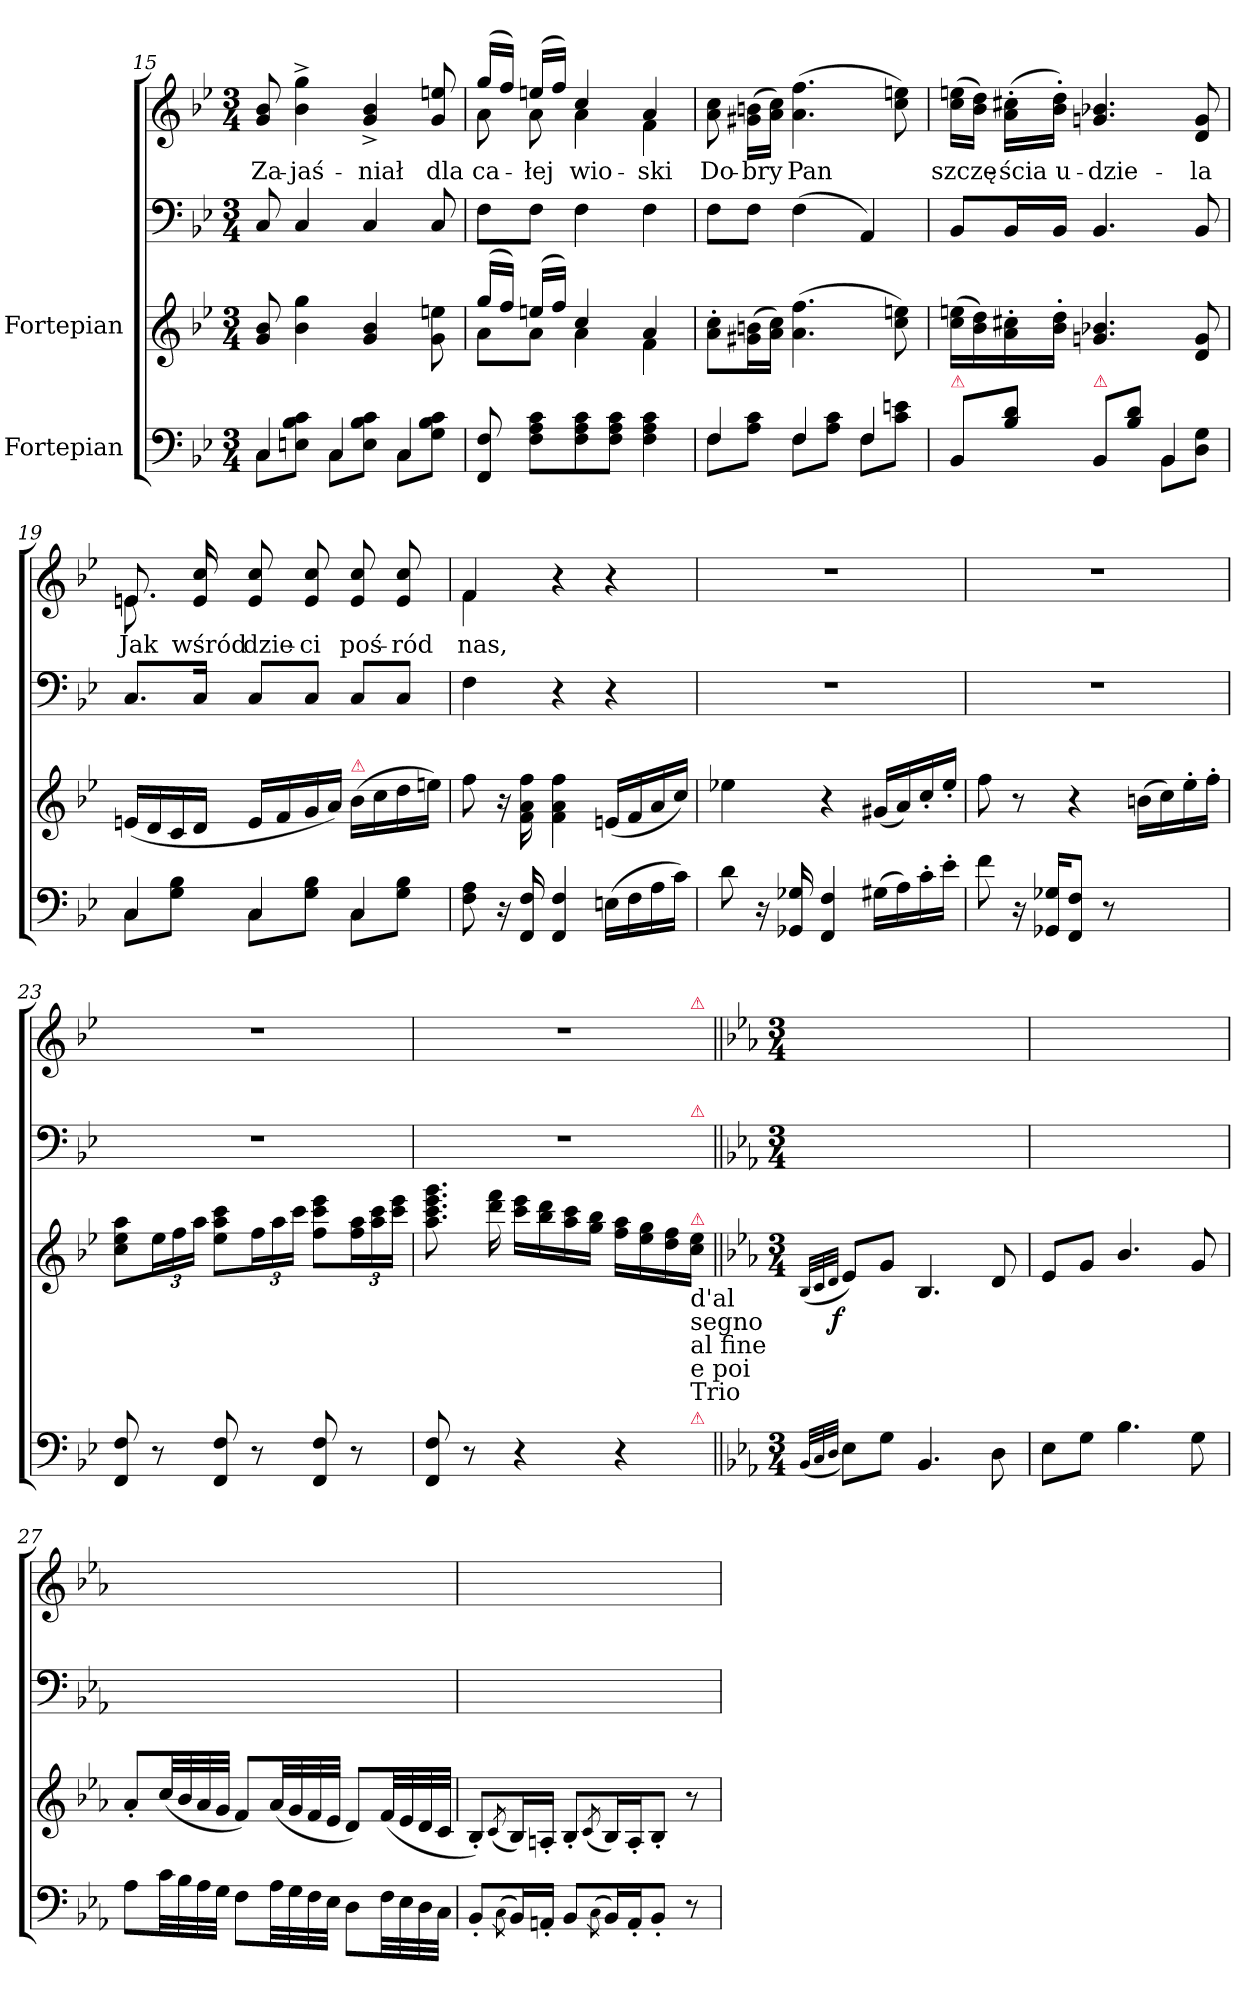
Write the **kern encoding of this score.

**kern	**kern	**dynam	**kern	**kern	**text
*part4	*part3	*part3	*part2	*part1	*part1
*staff4	*staff3	*staff3	*staff2	*staff1	*staff1
*I"Fortepian	*I"Fortepian	*	*	*	*
*clefF4	*clefG2	*	*clefF4	*clefG2	*
*k[b-e-]	*k[b-e-]	*	*k[b-e-]	*k[b-e-]	*
*M3/4	*M3/4	*	*M3/4	*M3/4	*
=15	=15	=15	=15	=15	=15
*^	*	*	*	*	*
4C/	8C\L	8g/ 8b-/	.	8C/	8g/ 8b-/	Za-
.	8En\ 8B-\ 8c\J	4b-\ 4gg\	.	4C/	4b-^\ 4gg^\	-jaś-
4C/	8C\L	.	.	.	.	.
.	8E\ 8B-\ 8c\J	4g/ 4b-/	.	4C/	4g^>/ 4b-^>/	-niał
4C/	8C\L	.	.	.	.	.
.	8G\ 8B-\ 8c\J	8g\ 8een\	.	8C/	8g/ 8een/	dla
*v	*v	*	*	*	*	*
=16	=16	=16	=16	=16	=16
*	*^	*	*	*^	*
8FF/ 8F/	(16gg/LL	8a\L	.	8F\L	(16gg/LL	8a\	ca-
.	16ff/JJ)	.	.	.	16ff/JJ)	.	.
8F\ 8A\ 8c\L	(16een/LL	8a\J	.	8F\J	(16een/LL	8a\	-łej
.	16ff/JJ)	.	.	.	16ff/JJ)	.	.
8F\ 8A\ 8c\	4cc/	4a\	.	4F\	4cc/	4a\	wio-
8F\ 8A\ 8c\J	.	.	.	.	.	.	.
4F\ 4A\ 4c\	4a/	4f\	.	4F\	4a/	4f\	-ski
*	*v	*v	*	*	*v	*v	*
=17	=17	=17	=17	=17	=17
*^	*	*	*	*	*
4F/	8F\L	8a'\ 8cc'\L	.	8F\L	8a\ 8cc\	Do-
.	8A\ 8c\J	(16g#X\ 16bn\L	.	8F\J	(16g#X\ 16bn\LL	-bry
.	.	16a\ 16cc\JJ)	.	.	16a\ 16cc\JJ)	.
4F/	8F\L	(4.a\ 4.ff\	.	(4F\	(4.a\ 4.ff\	Pan
.	8A\ 8c\J	.	.	.	.	.
4F/	8F\L	.	.	4AA/)	.	.
.	8c\ 8en\J	8cc\ 8een\)	.	.	8cc\ 8een\)	.
=18	=18	=18	=18	=18	=18	=18
!LO:TX:a:color=crimson:t=⚠	!	!	!	!	!	!
8BB-/L	2ryy	(16cc\ 16een\LL	.	8BB-/L	(16cc\ 16een\LL	szczę-
.	.	16b-\ 16dd\)	.	.	16b-\ 16dd\JJ)	.
8B-\ 8d\J	.	16a'\ 16cc#X'\	.	16BB-/L	(16a'\ 16cc#X'\LL	-ścia
.	.	16b-'\ 16dd'\JJ	.	16BB-/JJ	16b-'\ 16dd'\JJ)	u-
!LO:TX:a:color=crimson:t=⚠	!	!	!	!	!	!
8BB-/L	.	4.gn/ 4.b-X/	.	4.BB-/	4.gn/ 4.b-X/	-dzie-
8B-\ 8d\J	.	.	.	.	.	.
8BB-\L	4BB-/	.	.	.	.	.
8D\ 8G\J	.	8d/ 8g/	.	8BB-/	8d/ 8g/	-la
=19	=19	=19	=19	=19	=19	=19
*	*	*	*	*	*^	*
4C/	8C\L	(16en/LL	.	8.C/L	8.en/	8.en\	Jak
.	.	16d/	.	.	.	.	.
.	8G\ 8B-\J	16c/	.	.	.	.	.
.	.	16d/JJ	.	16C/Jk	16e/ 16cc/	16ryy	wśród
4C/	8C\L	16e/LL	.	8C/L	8e/ 8cc/	2ryy	dzie-
.	.	16f/	.	.	.	.	.
.	8G\ 8B-\J	16g/	.	8C/J	8e/ 8cc/	.	-ci
.	.	16a/JJ)	.	.	.	.	.
!	!	!LO:TX:a:color=crimson:t=⚠	!	!	!	!	!
4C/	8C\L	(16b-\LL	.	8C/L	8e/ 8cc/	.	poś-
.	.	16cc\	.	.	.	.	.
.	8G\ 8B-\J	16dd\	.	8C/J	8e/ 8cc/	.	-ród
.	.	16een\JJ)	.	.	.	.	.
*v	*v	*	*	*	*	*	*
=20	=20	=20	=20	=20	=20	=20
8F\ 8A\	8ff\	.	4F\	4f/	4f\	nas,
16r	16r	.	.	.	.	.
16FF/ 16F/	16f\ 16a\ 16ff\	.	.	.	.	.
4FF/ 4F/	4f\ 4a\ 4ff\	.	4r	4r	4ryy	.
(16En\LL	(16en/LL	.	4r	4r	4ryy	.
16F\	16f/	.	.	.	.	.
16A\	16a/	.	.	.	.	.
16c\JJ)	16cc/JJ)	.	.	.	.	.
*	*	*	*	*v	*v	*
=21	=21	=21	=21	=21	=21
8d\	4ee-X\	.	2.r	2.r	.
16r	.	.	.	.	.
16GG-X/ 16G-X/	.	.	.	.	.
4FF/ 4F/	4r	.	.	.	.
(16G#X\LL	(16g#X/LL	.	.	.	.
16A\)	16a/)	.	.	.	.
16c'\	16cc'/	.	.	.	.
16e-'\JJ	16ee-'/JJ	.	.	.	.
=22	=22	=22	=22	=22	=22
8f\	8ff\	.	2.r	2.r	.
16r	8r	.	.	.	.
16GG-X/ 16G-X/KL	.	.	.	.	.
8FF/ 8F/J	4r	.	.	.	.
8r	.	.	.	.	.
4ryy	(16bn\LL	.	.	.	.
.	16cc\)	.	.	.	.
.	16ee-'\	.	.	.	.
.	16ff'\JJ	.	.	.	.
=23	=23	=23	=23	=23	=23
8FF/ 8F/	8cc\ 8ee-\ 8aa\L	.	2.r	2.r	.
8r	24ee-\L	.	.	.	.
.	24ff\	.	.	.	.
.	24aa\JJ	.	.	.	.
8FF/ 8F/	8ee-\ 8aa\ 8ccc\L	.	.	.	.
8r	24ff\L	.	.	.	.
.	24aa\	.	.	.	.
.	24ccc\JJ	.	.	.	.
8FF/ 8F/	8ff\ 8ccc\ 8eee-\L	.	.	.	.
8r	24ff\ 24aa\L	.	.	.	.
.	24aa\ 24ccc\	.	.	.	.
.	24ccc\ 24eee-\JJ	.	.	.	.
=24	=24	=24	=24	=24	=24
*^	*	*	*^	*^	*
8FF/ 8F/	2ryy	8.aa\ 8.ccc\ 8.eee-\ 8.ggg\	.	2.r	2ryy	2.r	2ryy	.
8r	.	.	.	.	.	.	.	.
.	.	16ddd\ 16fff\	.	.	.	.	.	.
4r	.	16ccc\ 16eee-\LL	.	.	.	.	.	.
.	.	16bb-\ 16ddd\	.	.	.	.	.	.
.	.	16aa\ 16ccc\	.	.	.	.	.	.
.	.	16gg\ 16bb-\JJ	.	.	.	.	.	.
4r	8.ryy	16ff\ 16aa\LL	.	.	8.ryy	.	8.ryy	.
.	.	16ee-\ 16gg\	.	.	.	.	.	.
.	.	16dd\ 16ff\	.	.	.	.	.	.
!	!	!	!	!	!	!	!LO:TX:a:color=crimson:t=⚠	!
!	!	!	!	!	!LO:TX:a:color=crimson:t=⚠	!	!	!
!	!	!LO:TX:a:color=crimson:t=⚠	!	!	!	!	!	!
!	!	!LO:TX:b:t=d'al \nsegno \nal fine \ne poi \nTrio	!	!	!	!	!	!
!	!LO:TX:a:color=crimson:t=⚠	!	!	!	!	!	!	!
.	16ryy	16cc\ 16ee-\JJ	.	.	16ryy	.	16ryy	.
*	*	*	*	*v	*v	*	*	*
*v	*v	*	*	*	*v	*v	*
=25||	=25||	=25||	=25||	=25||	=25||
*k[b-e-a-]	*k[b-e-a-]	*	*k[b-e-a-]	*k[b-e-a-]	*
*M3/4	*M3/4	*	*M3/4	*M3/4	*
(32qqBB-/LLL	(32qqB-/LLL	.	.	.	.
32qqC/	32qqc/	.	.	.	.
32qqD/JJJ	32qqd/JJJ	.	.	.	.
!	!	!LO:DY:rj	!	!	!
8E-\L)	8e-/L)	f	2.ryy	2.ryy	.
8G\J	8g/J	.	.	.	.
4.BB-/	4.B-/	.	.	.	.
8D\	8d/	.	.	.	.
=26	=26	=26	=26	=26	=26
8E-\L	8e-/L	.	2.ryy	2.ryy	.
8G\J	8g/J	.	.	.	.
4.B-\	4.b-/	.	.	.	.
8G\	8g/	.	.	.	.
=27	=27	=27	=27	=27	=27
8A-\L	8a-'/L	.	2.ryy	2.ryy	.
32c\LL	(32cc/LL	.	.	.	.
32B-\	32b-/	.	.	.	.
32A-\	32a-/	.	.	.	.
32G\JJJ	32g/JJJ	.	.	.	.
8F\L	8f/L)	.	.	.	.
32A-\LL	(32a-/LL	.	.	.	.
32G\	32g/	.	.	.	.
32F\	32f/	.	.	.	.
32E-\JJJ	32e-/JJJ	.	.	.	.
8D\L	8d/L)	.	.	.	.
32F\LL	(32f/LL	.	.	.	.
32E-\	32e-/	.	.	.	.
32D\	32d/	.	.	.	.
32C\JJJ	32c/JJJ	.	.	.	.
=28	=28	=28	=28	=28	=28
8BB-'/L	8B-'/L)	.	2.ryy	2.ryy	.
(8qC\	(8qc/	.	.	.	.
16BB-/L)	16B-/L)	.	.	.	.
16AAn'/JJ	16An'/JJ	.	.	.	.
8BB-/L	8B-'/L	.	.	.	.
(8qC\	(8qc/	.	.	.	.
16BB-/L)	16B-/L)	.	.	.	.
16AA'/J	16A'/J	.	.	.	.
8BB-'/J	8B-'/J	.	.	.	.
8r	8r	.	.	.	.
=	=	=	=	=	=
*-	*-	*-	*-	*-	*-
